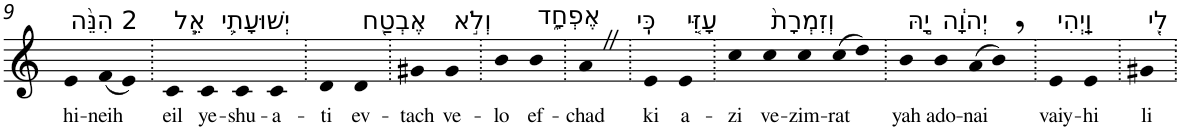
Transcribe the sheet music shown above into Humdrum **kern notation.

**kern	**text
*part1	*part1
*staff1	*staff1
*I"Piano	*
*I'Pno	*
!!LO:PB:g=z
*clefG2	*
*k[]	*
=9	=9
!LO:TX:a:t=2 הִנֵּ֨ה	!
!	!LO:LY:b
4e	hi-
!	!LO:LY:b
(8f	-neih
8e)	.
=10.	=10.
!LO:TX:a:t=אֵ֧ל	!
!	!LO:LY:b
4c	eil
!LO:TX:a:t=יְשׁוּעָתִ֛י	!
!	!LO:LY:b
4c	ye-
!	!LO:LY:b
4c	-shu-
!	!LO:LY:b
4c	-a-
=11.	=11.
!	!LO:LY:b
4d	-ti
!LO:TX:a:t=אֶבְטַ֖ח	!
!	!LO:LY:b
4d	ev-
=12.	=12.
!	!LO:LY:b
4g#X	-tach
!LO:TX:a:t=וְלֹ֣א	!
!	!LO:LY:b
4g#	ve-
=13.	=13.
!	!LO:LY:b
4b	-lo
!LO:TX:a:t=אֶפְחָ֑ד	!
!	!LO:LY:b
4b	ef-
=14.	=14.
!	!LO:LY:b
4aZ	-chad
=15.	=15.
!LO:TX:a:t=כִּֽי	!
!	!LO:LY:b
4e	ki
!LO:TX:a:t=עָזִּ֤י	!
!	!LO:LY:b
4e	a-
=16.	=16.
!	!LO:LY:b
4cc	-zi
!LO:TX:a:t=וְזִמְרָת֙	!
!	!LO:LY:b
4cc	ve-
!	!LO:LY:b
4cc	-zim-
!	!LO:LY:b
(8cc	-rat
8dd)	.
=17.	=17.
!LO:TX:a:t=יָ֣הּ	!
!	!LO:LY:b
4b	yah
!LO:TX:a:t=יְהוָ֔ה	!
!	!LO:LY:b
4b	ado-
!	!LO:LY:b
(8a	-nai
8b,)	.
=18.	=18.
!LO:TX:a:t=וַֽיְהִי	!
!	!LO:LY:b
4e	vaiy-
!	!LO:LY:b
4e	-hi
=19.	=19.
!LO:TX:a:t=לִ֖י	!
!	!LO:LY:b
4g#X	li
=.	=.
*-	*-
